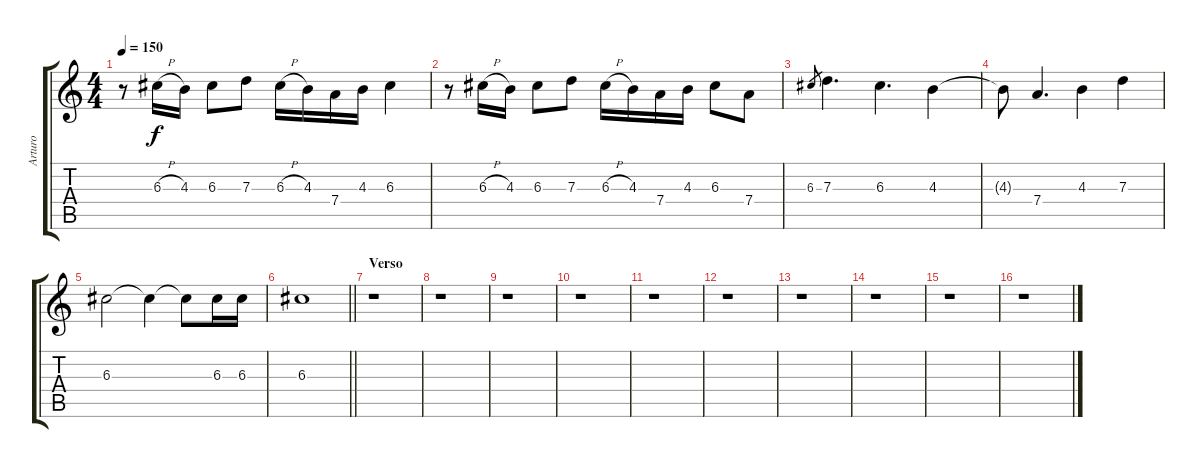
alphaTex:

\track ("Arturo" "Arturo") {instrument distortionguitar}
\staff {score tabs}
\tuning (E4 B3 G3 D3 A2 E2) {hide}
\ts (4 4)
\tempo 150
\clef g2
\ks c
r.8{dy f} 6.3{h}.16 4.3.16 6.3.8 7.3.8 6.3{h}.16 4.3.16 7.4.16 4.3.16 6.3.4 |
r.8 6.3{h}.16 4.3.16 6.3.8 7.3.8 6.3{h}.16 4.3.16 7.4.16 4.3.16 6.3.8 7.4.8 |
6.3.8{gr} 7.3.4{d} 6.3.4{d} 4.3.4 |
4.3{t}.8 7.4.4{d} 4.3.4 7.3.4 |
6.3.2 6.3{t}.4 6.3{t}.8 6.3.16 6.3.16 |
\barLineRight lightlight
6.3.1 |
\section ("" "Verso")
r.1 |
r.1 |
r.1 |
r.1 |
r.1 |
r.1 |
r.1 |
r.1 |
r.1 |
r.1
